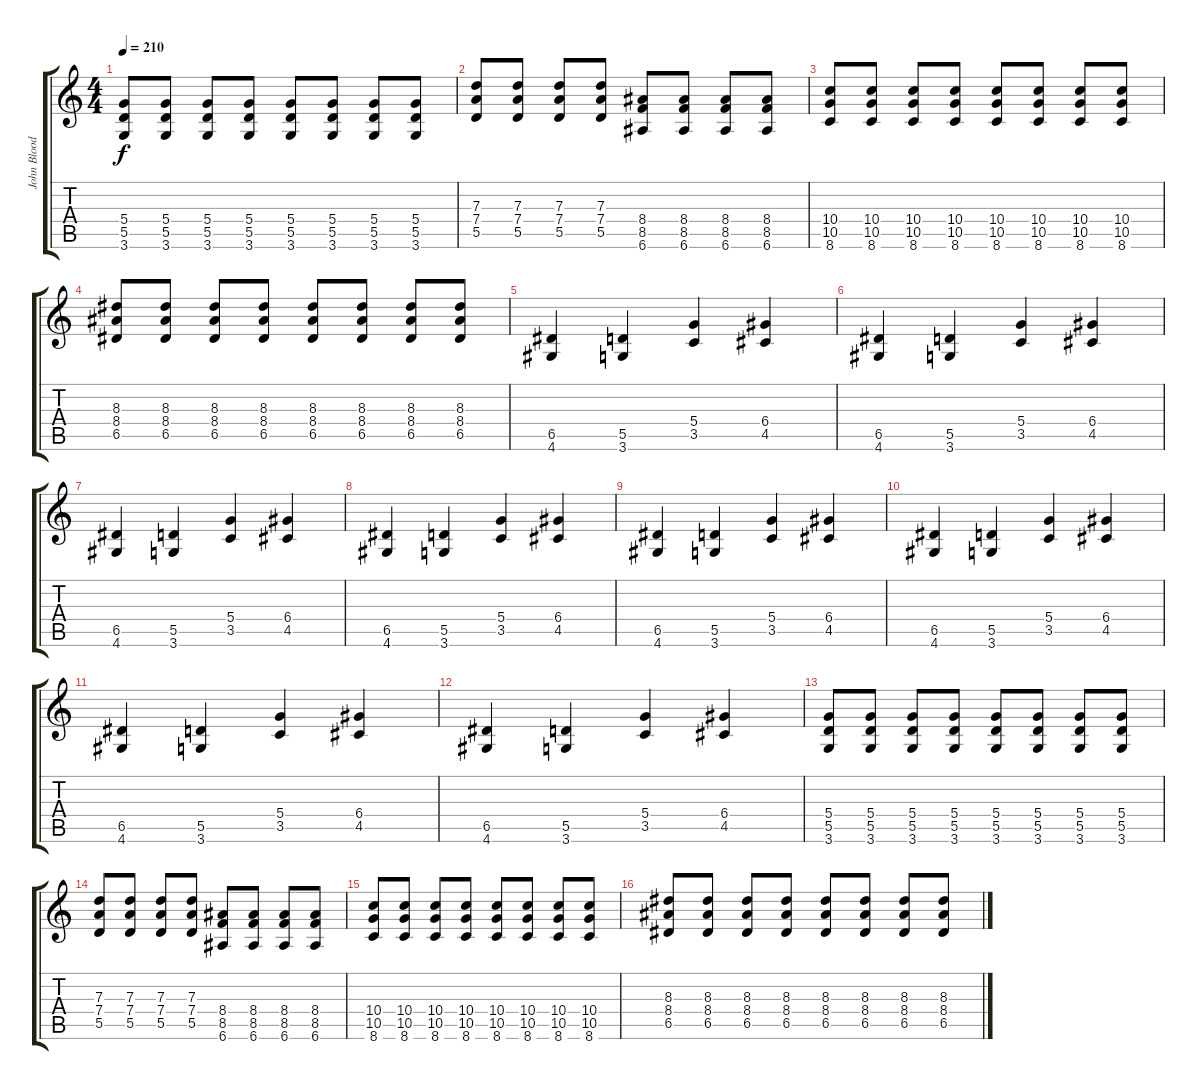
\track ("John Bloodsucker" "John Blood") {instrument overdrivenguitar}
\staff {score tabs}
\tuning (E4 B3 G3 D3 A2 E2) {hide}
\ts (4 4)
\tempo 210
\clef g2
\ks c
(5.4 5.5 3.6).8{dy f} (5.4 5.5 3.6).8 (5.4 5.5 3.6).8 (5.4 5.5 3.6).8 (5.4 5.5 3.6).8 (5.4 5.5 3.6).8 (5.4 5.5 3.6).8 (5.4 5.5 3.6).8 |
(7.3 7.4 5.5).8 (7.3 7.4 5.5).8 (7.3 7.4 5.5).8 (7.3 7.4 5.5).8 (8.4 8.5 6.6).8 (8.4 8.5 6.6).8 (8.4 8.5 6.6).8 (8.4 8.5 6.6).8 |
(10.4 10.5 8.6).8 (10.4 10.5 8.6).8 (10.4 10.5 8.6).8 (10.4 10.5 8.6).8 (10.4 10.5 8.6).8 (10.4 10.5 8.6).8 (10.4 10.5 8.6).8 (10.4 10.5 8.6).8 |
(8.3 8.4 6.5).8 (8.3 8.4 6.5).8 (8.3 8.4 6.5).8 (8.3 8.4 6.5).8 (8.3 8.4 6.5).8 (8.3 8.4 6.5).8 (8.3 8.4 6.5).8 (8.3 8.4 6.5).8 |
(6.5 4.6).4 (5.5 3.6).4 (5.4 3.5).4 (6.4 4.5).4 |
(6.5 4.6).4 (5.5 3.6).4 (5.4 3.5).4 (6.4 4.5).4 |
(6.5 4.6).4 (5.5 3.6).4 (5.4 3.5).4 (6.4 4.5).4 |
(6.5 4.6).4 (5.5 3.6).4 (5.4 3.5).4 (6.4 4.5).4 |
(6.5 4.6).4 (5.5 3.6).4 (5.4 3.5).4 (6.4 4.5).4 |
(6.5 4.6).4 (5.5 3.6).4 (5.4 3.5).4 (6.4 4.5).4 |
(6.5 4.6).4 (5.5 3.6).4 (5.4 3.5).4 (6.4 4.5).4 |
(6.5 4.6).4 (5.5 3.6).4 (5.4 3.5).4 (6.4 4.5).4 |
(5.4 5.5 3.6).8 (5.4 5.5 3.6).8 (5.4 5.5 3.6).8 (5.4 5.5 3.6).8 (5.4 5.5 3.6).8 (5.4 5.5 3.6).8 (5.4 5.5 3.6).8 (5.4 5.5 3.6).8 |
(7.3 7.4 5.5).8 (7.3 7.4 5.5).8 (7.3 7.4 5.5).8 (7.3 7.4 5.5).8 (8.4 8.5 6.6).8 (8.4 8.5 6.6).8 (8.4 8.5 6.6).8 (8.4 8.5 6.6).8 |
(10.4 10.5 8.6).8 (10.4 10.5 8.6).8 (10.4 10.5 8.6).8 (10.4 10.5 8.6).8 (10.4 10.5 8.6).8 (10.4 10.5 8.6).8 (10.4 10.5 8.6).8 (10.4 10.5 8.6).8 |
(8.3 8.4 6.5).8 (8.3 8.4 6.5).8 (8.3 8.4 6.5).8 (8.3 8.4 6.5).8 (8.3 8.4 6.5).8 (8.3 8.4 6.5).8 (8.3 8.4 6.5).8 (8.3 8.4 6.5).8
